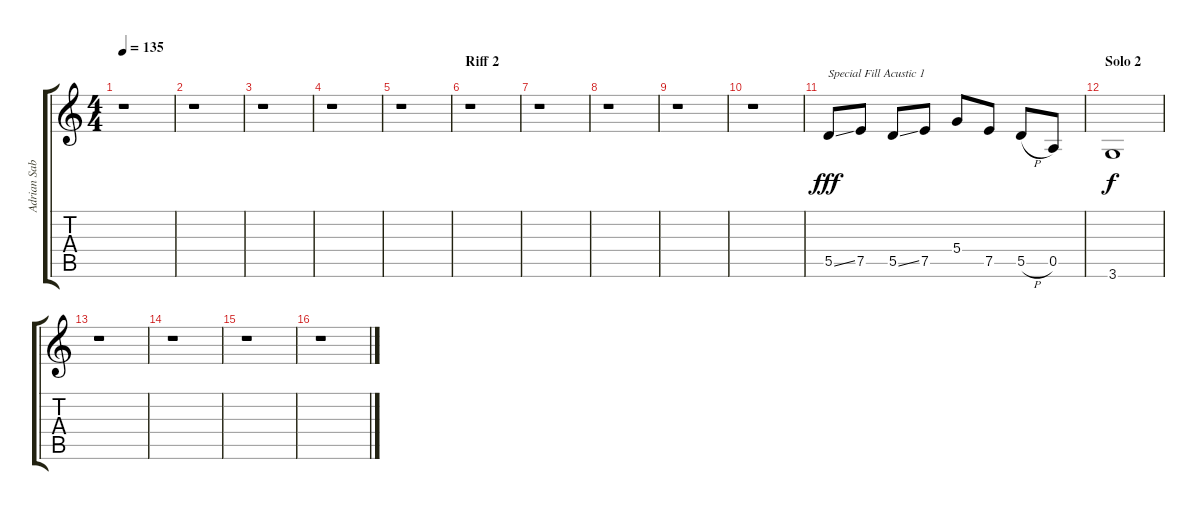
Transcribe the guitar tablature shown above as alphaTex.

\track ("Adrian Sabbath" "Adrian Sab") {instrument distortionguitar}
\staff {score tabs}
\tuning (E4 B3 G3 D3 A2 E2) {hide}
\ts (4 4)
\tempo 135
\clef g2
\ks c
r.1{dy fff} |
r.1 |
r.1 |
r.1 |
r.1 |
\section ("" "Riff 2")
r.1 |
r.1 |
r.1 |
r.1 |
r.1 |
5.5{ss}.8{txt "Special Fill Acustic 1" volume 16 instrument acousticguitarsteel} 7.5.8 5.5{ss}.8 7.5.8 5.4.8 7.5.8 5.5{h}.8 0.5.8 |
\section ("" "Solo 2")
3.6.1{dy f} |
r.1 |
r.1 |
r.1 |
r.1
